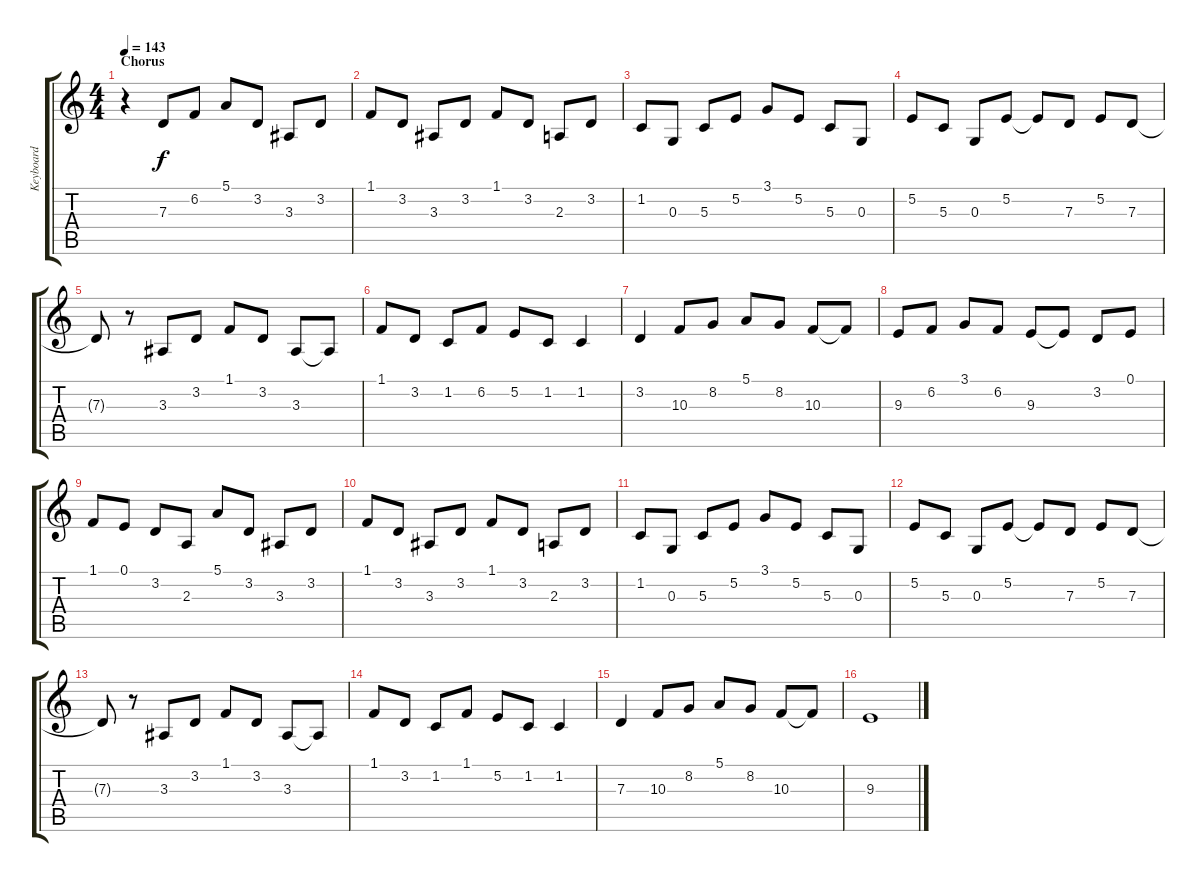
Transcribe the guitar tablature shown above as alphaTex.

\track ("Keyboard" "Keyboard") {instrument acousticgrandpiano}
\staff {score tabs}
\tuning (E4 B3 G3 D3 A2 E2) {hide}
\ts (4 4)
\section ("" "Chorus")
\tempo 143
\clef g2
\ks c
r.4{dy f} 7.3.8 6.2.8 5.1.8 3.2.8 3.3.8 3.2.8 |
1.1.8 3.2.8 3.3.8 3.2.8 1.1.8 3.2.8 2.3.8 3.2.8 |
1.2.8 0.3.8 5.3.8 5.2.8 3.1.8 5.2.8 5.3.8 0.3.8 |
5.2.8 5.3.8 0.3.8 5.2.8 5.2{t}.8 7.3.8 5.2.8 7.3.8 |
7.3{t}.8 r.8 3.3.8 3.2.8 1.1.8 3.2.8 3.3.8 3.3{t}.8 |
1.1.8 3.2.8 1.2.8 6.2.8 5.2.8 1.2.8 1.2.4 |
3.2.4 10.3.8 8.2.8 5.1.8 8.2.8 10.3.8 10.3{t}.8 |
9.3.8 6.2.8 3.1.8 6.2.8 9.3.8 9.3{t}.8 3.2.8 0.1.8 |
1.1.8 0.1.8 3.2.8 2.3.8 5.1.8 3.2.8 3.3.8 3.2.8 |
1.1.8 3.2.8 3.3.8 3.2.8 1.1.8 3.2.8 2.3.8 3.2.8 |
1.2.8 0.3.8 5.3.8 5.2.8 3.1.8 5.2.8 5.3.8 0.3.8 |
5.2.8 5.3.8 0.3.8 5.2.8 5.2{t}.8 7.3.8 5.2.8 7.3.8 |
7.3{t}.8 r.8 3.3.8 3.2.8 1.1.8 3.2.8 3.3.8 3.3{t}.8 |
1.1.8 3.2.8 1.2.8 1.1.8 5.2.8 1.2.8 1.2.4 |
7.3.4 10.3.8 8.2.8 5.1.8 8.2.8 10.3.8 10.3{t}.8 |
9.3.1
